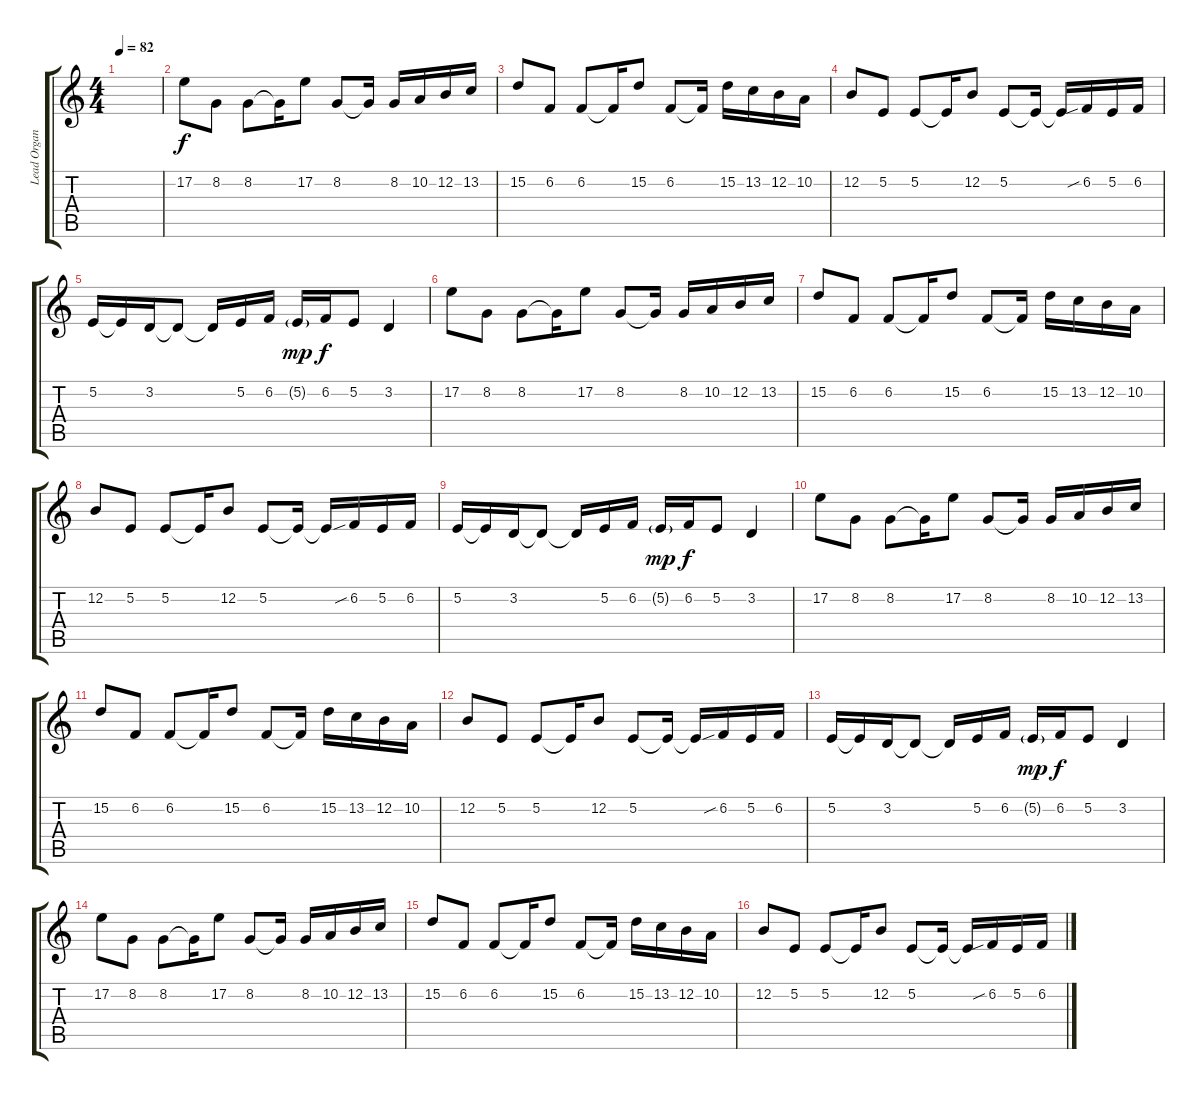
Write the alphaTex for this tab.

\track ("Lead Organ" "Lead Organ") {instrument reedorgan}
\staff {score tabs}
\tuning (E4 B3 G3 D3 A2 E2) {hide}
\ts (4 4)
\tempo 82
\clef g2
\ks c
|
17.2.8 8.2.8 8.2.8 8.2{t}.16 17.2.8 8.2.8 8.2{t}.16 8.2.16 10.2.16 12.2.16 13.2.16 |
15.2.8 6.2.8 6.2.8 6.2{t}.16 15.2.8 6.2.8 6.2{t}.16 15.2.16 13.2.16 12.2.16 10.2.16 |
12.2.8 5.2.8 5.2.8 5.2{t}.16 12.2.8 5.2.8 5.2{t}.16 5.2{t}.16 6.2{sib}.16 5.2.16 6.2.16 |
5.2.16 5.2{t}.16 3.2.16 3.2{t}.8 3.2{t}.16 5.2.16 6.2.16 5.2{g}.16{dy mp} 6.2.16{dy f} 5.2.8 3.2.4 |
17.2.8 8.2.8 8.2.8 8.2{t}.16 17.2.8 8.2.8 8.2{t}.16 8.2.16 10.2.16 12.2.16 13.2.16 |
15.2.8 6.2.8 6.2.8 6.2{t}.16 15.2.8 6.2.8 6.2{t}.16 15.2.16 13.2.16 12.2.16 10.2.16 |
12.2.8 5.2.8 5.2.8 5.2{t}.16 12.2.8 5.2.8 5.2{t}.16 5.2{t}.16 6.2{sib}.16 5.2.16 6.2.16 |
5.2.16 5.2{t}.16 3.2.16 3.2{t}.8 3.2{t}.16 5.2.16 6.2.16 5.2{g}.16{dy mp} 6.2.16{dy f} 5.2.8 3.2.4 |
17.2.8 8.2.8 8.2.8 8.2{t}.16 17.2.8 8.2.8 8.2{t}.16 8.2.16 10.2.16 12.2.16 13.2.16 |
15.2.8 6.2.8 6.2.8 6.2{t}.16 15.2.8 6.2.8 6.2{t}.16 15.2.16 13.2.16 12.2.16 10.2.16 |
12.2.8 5.2.8 5.2.8 5.2{t}.16 12.2.8 5.2.8 5.2{t}.16 5.2{t}.16 6.2{sib}.16 5.2.16 6.2.16 |
5.2.16 5.2{t}.16 3.2.16 3.2{t}.8 3.2{t}.16 5.2.16 6.2.16 5.2{g}.16{dy mp} 6.2.16{dy f} 5.2.8 3.2.4 |
17.2.8 8.2.8 8.2.8 8.2{t}.16 17.2.8 8.2.8 8.2{t}.16 8.2.16 10.2.16 12.2.16 13.2.16 |
15.2.8 6.2.8 6.2.8 6.2{t}.16 15.2.8 6.2.8 6.2{t}.16 15.2.16 13.2.16 12.2.16 10.2.16 |
12.2.8 5.2.8 5.2.8 5.2{t}.16 12.2.8 5.2.8 5.2{t}.16 5.2{t}.16 6.2{sib}.16 5.2.16 6.2.16
